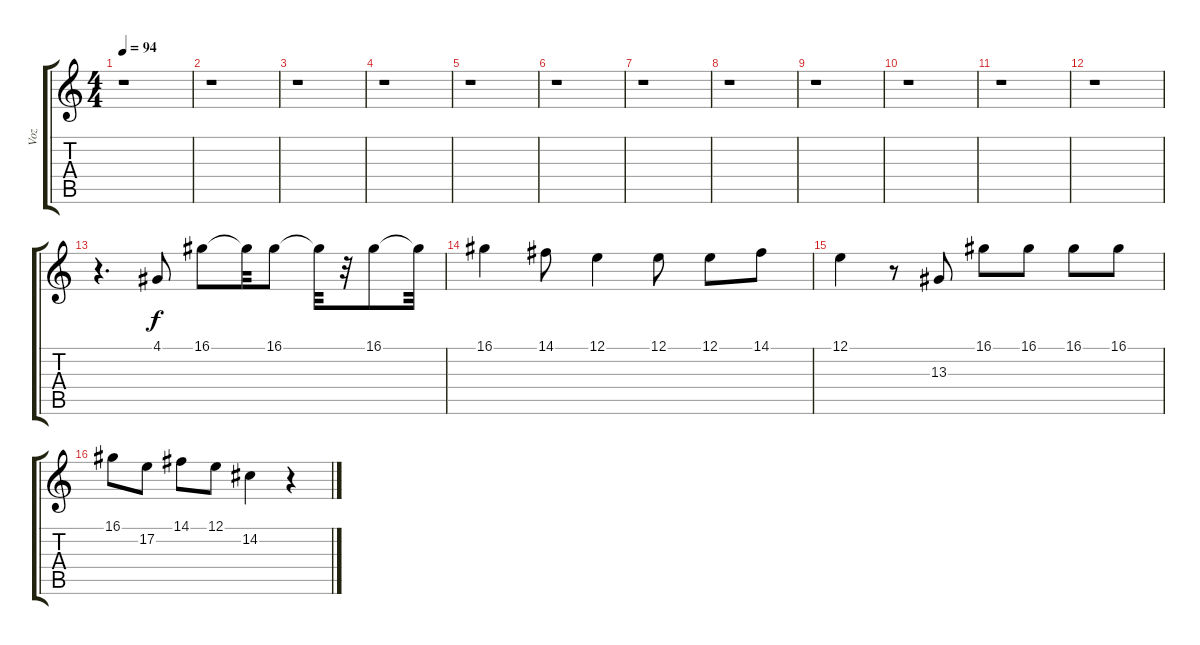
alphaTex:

\track ("Voz" "Voz") {instrument sopranosax}
\staff {score tabs}
\tuning (E4 B3 G3 D3 A2 E2) {hide}
\ts (4 4)
\tempo 94
\clef g2
\ks c
r.1{dy f} |
r.1 |
r.1 |
r.1 |
r.1 |
r.1 |
r.1 |
r.1 |
r.1 |
r.1 |
r.1 |
r.1 |
r.4{d} 4.1.8 16.1.8 16.1{t}.32 16.1.8 16.1{t}.32 r.32 16.1.8 16.1{t}.32 |
16.1.4 14.1.8 12.1.4 12.1.8 12.1.8 14.1.8 |
12.1.4 r.8 13.3.8 16.1.8 16.1.8 16.1.8 16.1.8 |
16.1.8 17.2.8 14.1.8 12.1.8 14.2.4 r.4
